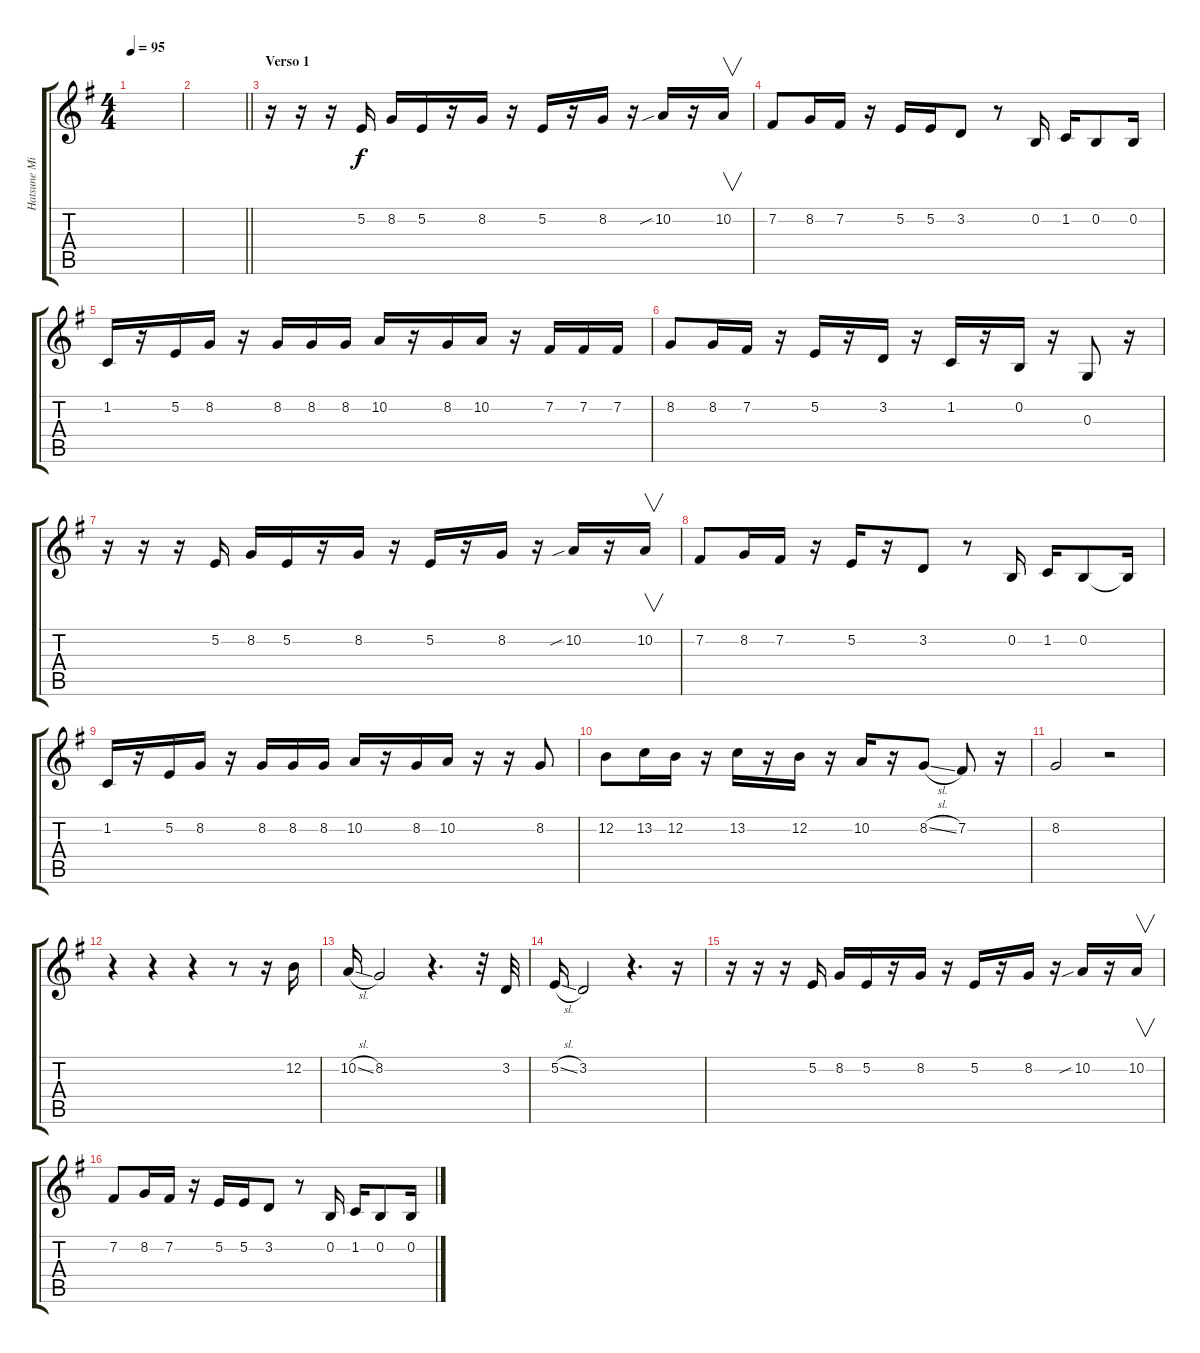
\track ("Hatsune Miku (Melodía)" "Hatsune Mi") {instrument clarinet}
\staff {score tabs}
\tuning (E4 B3 G3 D3 A2 E2) {hide}
\ts (4 4)
\tempo 95
\clef g2
\ks g
|
\barLineRight lightlight
|
\section ("" "Verso 1")
r.16 r.16 r.16 5.2.16 8.2.16 5.2.16 r.16 8.2.16 r.16 5.2.16 r.16 8.2.16 r.16 10.2{sib}.16 r.16 10.2.16{v} |
7.2.8 8.2.16 7.2.16 r.16 5.2.16 5.2.16 3.2.8 r.8 0.2.16 1.2.16 0.2.8 0.2.16 |
1.2.16 r.16 5.2.16 8.2.16 r.16 8.2.16 8.2.16 8.2.16 10.2.16 r.16 8.2.16 10.2.16 r.16 7.2.16 7.2.16 7.2.16 |
8.2.8 8.2.16 7.2.16 r.16 5.2.16 r.16 3.2.16 r.16 1.2.16 r.16 0.2.16 r.16 0.3.8 r.16 |
r.16 r.16 r.16 5.2.16 8.2.16 5.2.16 r.16 8.2.16 r.16 5.2.16 r.16 8.2.16 r.16 10.2{sib}.16 r.16 10.2.16{v} |
7.2.8 8.2.16 7.2.16 r.16 5.2.16 r.16 3.2.8 r.8 0.2.16 1.2.16 0.2.8 0.2{t}.16 |
1.2.16 r.16 5.2.16 8.2.16 r.16 8.2.16 8.2.16 8.2.16 10.2.16 r.16 8.2.16 10.2.16 r.16 r.16 8.2.8 |
12.2.8 13.2.16 12.2.16 r.16 13.2.16 r.16 12.2.16 r.16 10.2.16 r.16 8.2{sl}.8 7.2.8 r.16 |
8.2.2 r.2 |
r.4 r.4 r.4 r.8 r.16 12.2.16 |
10.2{sl}.16 8.2.2 r.4{d} r.32 3.2.32 |
5.2{sl}.16 3.2.2 r.4{d} r.16 |
r.16 r.16 r.16 5.2.16 8.2.16 5.2.16 r.16 8.2.16 r.16 5.2.16 r.16 8.2.16 r.16 10.2{sib}.16 r.16 10.2.16{v} |
7.2.8 8.2.16 7.2.16 r.16 5.2.16 5.2.16 3.2.8 r.8 0.2.16 1.2.16 0.2.8 0.2.16
